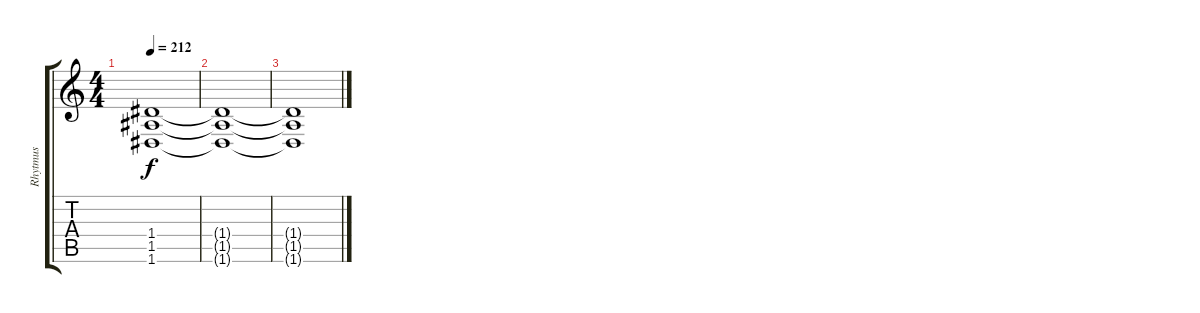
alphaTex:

\track ("Rhytmus" "Rhytmus") {instrument distortionguitar}
\staff {score tabs}
\tuning (E4 B3 G3 D3 A2 D2) {hide}
\ts (4 4)
\tempo 212
\clef g2
\ks c
(1.4 1.5 1.6).1{dy f volume 1} |
(1.4{t} 1.5{t} 1.6{t}).1 |
(1.4{t} 1.5{t} 1.6{t}).1
